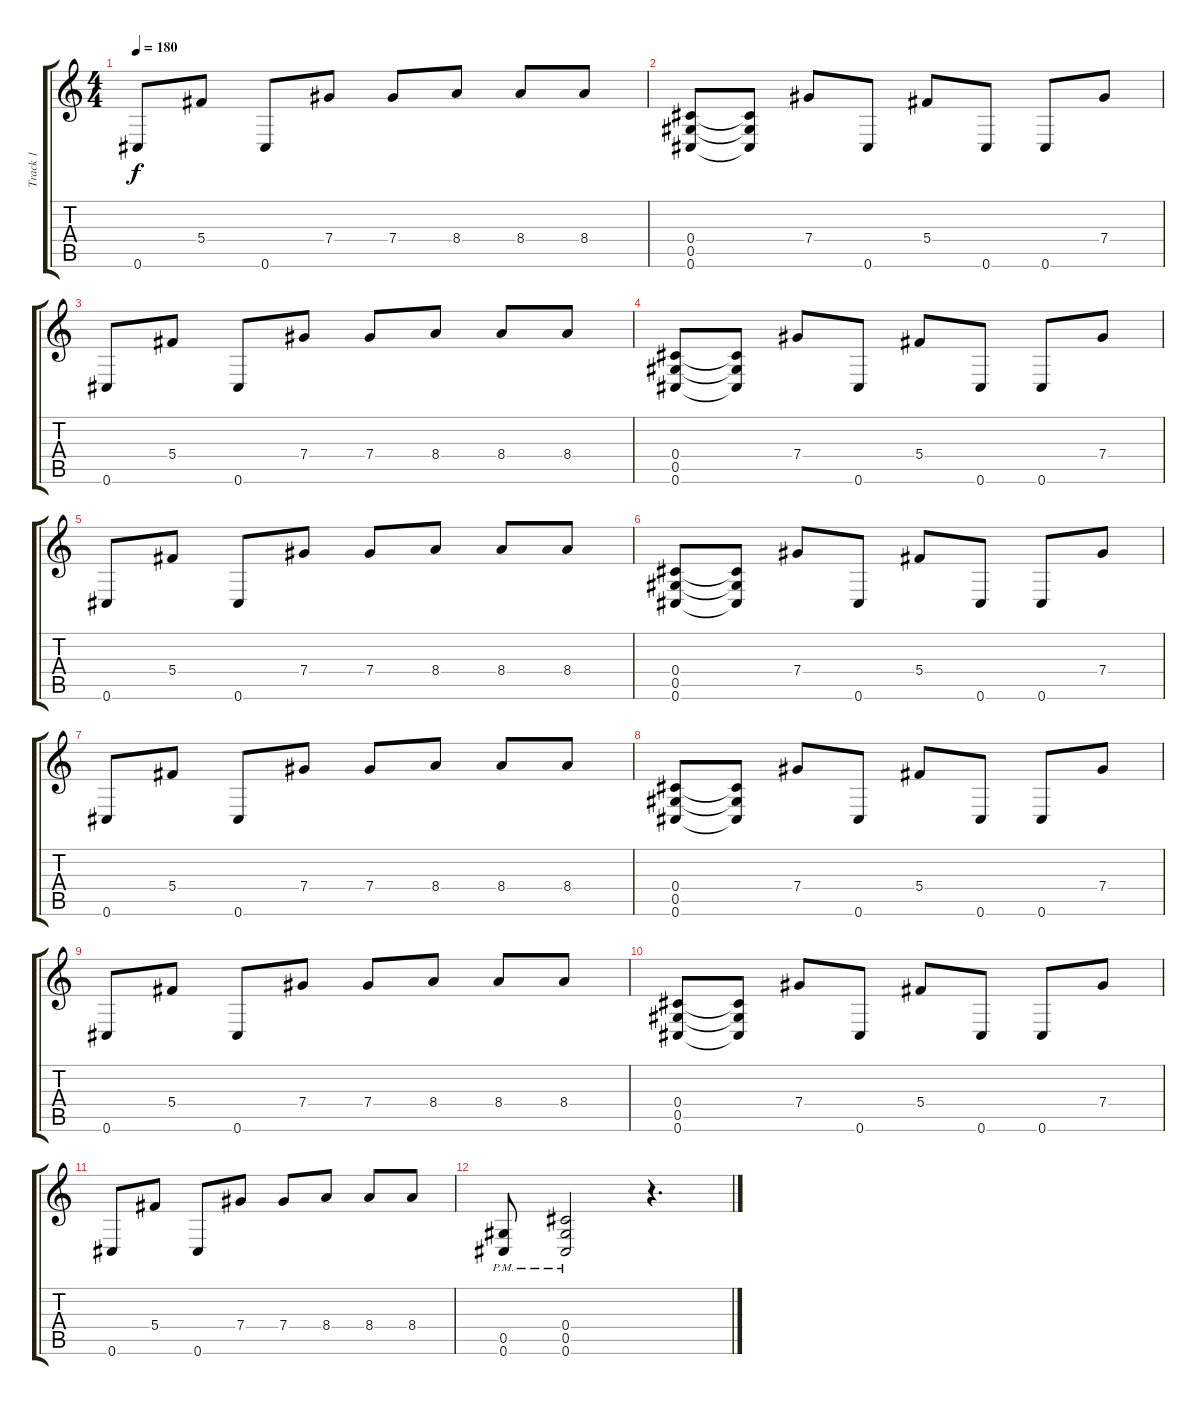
\track ("Track 1" "Track 1") {instrument distortionguitar}
\staff {score tabs}
\tuning (Eb4 Bb3 Gb3 Db3 Ab2 Db2) {hide}
\ts (4 4)
\tempo 180
\clef g2
\ks c
0.6.8{dy f} 5.4.8 0.6.8 7.4.8 7.4.8 8.4.8 8.4.8 8.4.8 |
(0.4 0.5 0.6).8 (0.4{t} 0.5{t} 0.6{t}).8 7.4.8 0.6.8 5.4.8 0.6.8 0.6.8 7.4.8 |
0.6.8 5.4.8 0.6.8 7.4.8 7.4.8 8.4.8 8.4.8 8.4.8 |
(0.4 0.5 0.6).8 (0.4{t} 0.5{t} 0.6{t}).8 7.4.8 0.6.8 5.4.8 0.6.8 0.6.8 7.4.8 |
0.6.8 5.4.8 0.6.8 7.4.8 7.4.8 8.4.8 8.4.8 8.4.8 |
(0.4 0.5 0.6).8 (0.4{t} 0.5{t} 0.6{t}).8 7.4.8 0.6.8 5.4.8 0.6.8 0.6.8 7.4.8 |
0.6.8 5.4.8 0.6.8 7.4.8 7.4.8 8.4.8 8.4.8 8.4.8 |
(0.4 0.5 0.6).8 (0.4{t} 0.5{t} 0.6{t}).8 7.4.8 0.6.8 5.4.8 0.6.8 0.6.8 7.4.8 |
0.6.8 5.4.8 0.6.8 7.4.8 7.4.8 8.4.8 8.4.8 8.4.8 |
(0.4 0.5 0.6).8 (0.4{t} 0.5{t} 0.6{t}).8 7.4.8 0.6.8 5.4.8 0.6.8 0.6.8 7.4.8 |
0.6.8 5.4.8 0.6.8 7.4.8 7.4.8 8.4.8 8.4.8 8.4.8 |
(0.5{pm} 0.6{pm}).8 (0.4{pm} 0.5{pm} 0.6{pm}).2{volume 13} r.4{d}
